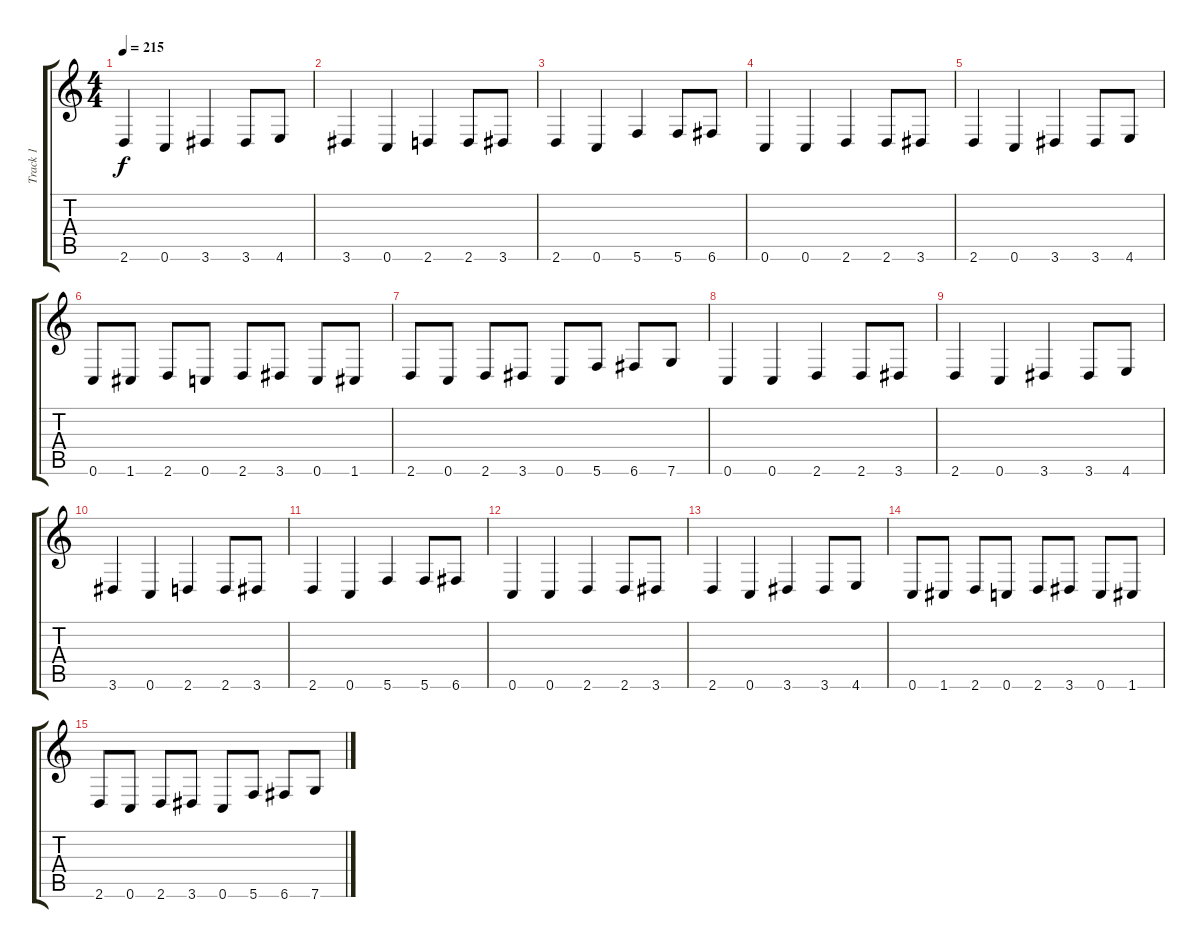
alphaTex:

\track ("Track 1" "Track 1") {instrument distortionguitar}
\staff {score tabs}
\tuning (D4 A3 F3 C3 G2 C2) {hide}
\ts (4 4)
\tempo 215
\clef g2
\ks c
2.6.4{dy f} 0.6.4 3.6.4 3.6.8 4.6.8 |
3.6.4 0.6.4 2.6.4 2.6.8 3.6.8 |
2.6.4 0.6.4 5.6.4 5.6.8 6.6.8 |
0.6.4 0.6.4 2.6.4 2.6.8 3.6.8 |
2.6.4 0.6.4 3.6.4 3.6.8 4.6.8 |
0.6.8 1.6.8 2.6.8 0.6.8 2.6.8 3.6.8 0.6.8 1.6.8 |
2.6.8 0.6.8 2.6.8 3.6.8 0.6.8 5.6.8 6.6.8 7.6.8 |
0.6.4 0.6.4 2.6.4 2.6.8 3.6.8 |
2.6.4 0.6.4 3.6.4 3.6.8 4.6.8 |
3.6.4 0.6.4 2.6.4 2.6.8 3.6.8 |
2.6.4 0.6.4 5.6.4 5.6.8 6.6.8 |
0.6.4 0.6.4 2.6.4 2.6.8 3.6.8 |
2.6.4 0.6.4 3.6.4 3.6.8 4.6.8 |
0.6.8 1.6.8 2.6.8 0.6.8 2.6.8 3.6.8 0.6.8 1.6.8 |
2.6.8 0.6.8 2.6.8 3.6.8 0.6.8 5.6.8 6.6.8 7.6.8
